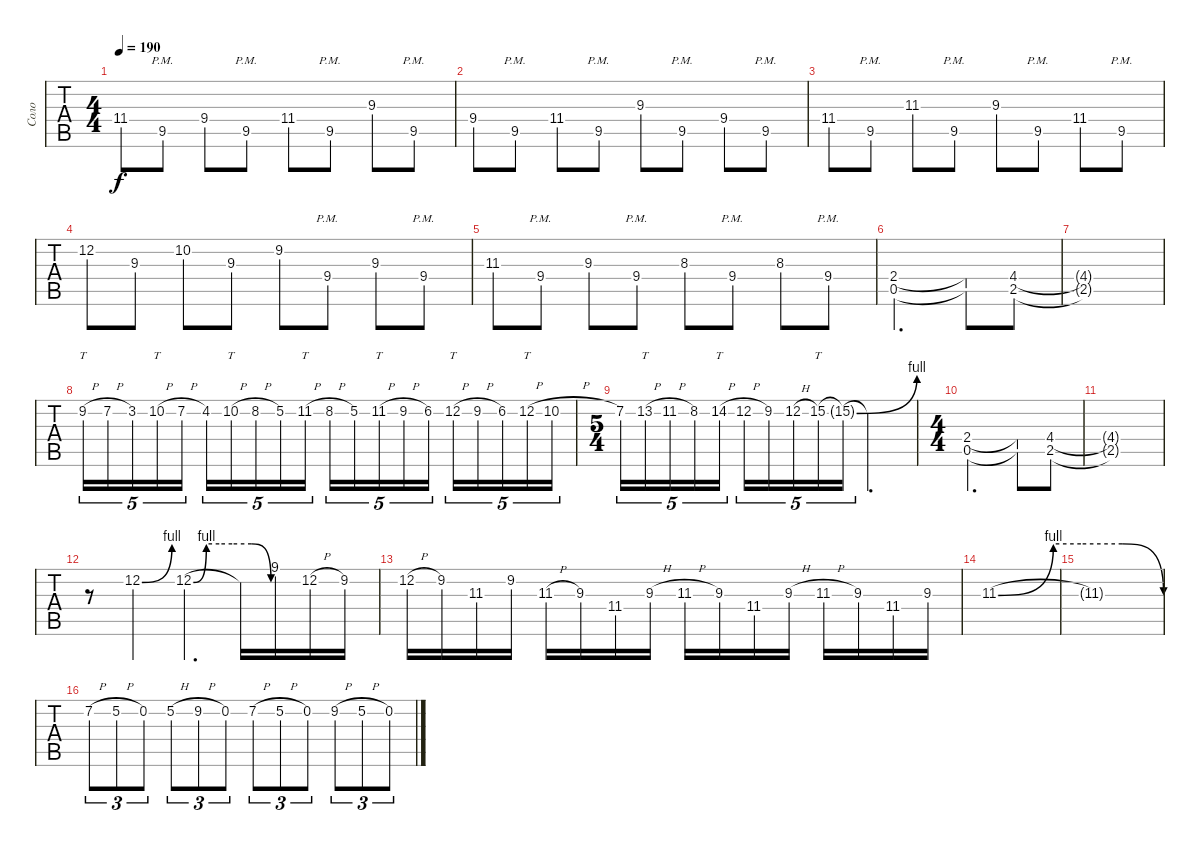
\track ("Соло" "Соло") {instrument distortionguitar}
\staff {tabs}
\tuning (E4 B3 G3 D3 A2 E2) {hide}
\ts (4 4)
\tempo 190
\clef g2
\ks c
11.4.8{dy f} 9.5{pm}.8 9.4.8 9.5{pm}.8 11.4.8 9.5{pm}.8 9.3.8 9.5{pm}.8 |
9.4.8 9.5{pm}.8 11.4.8 9.5{pm}.8 9.3.8 9.5{pm}.8 9.4.8 9.5{pm}.8 |
11.4.8 9.5{pm}.8 11.3.8 9.5{pm}.8 9.3.8 9.5{pm}.8 11.4.8 9.5{pm}.8 |
12.2.8 9.3.8 10.2.8 9.3.8 9.2.8 9.4{pm}.8 9.3.8 9.4{pm}.8 |
11.3.8 9.4{pm}.8 9.3.8 9.4{pm}.8 8.3.8 9.4{pm}.8 8.3.8 9.4{pm}.8 |
(2.4 0.5).2{d} (2.4{t} 0.5{t}).8 (4.4 2.5).8 |
(4.4{t} 2.5{t}).1 |
9.2{h}.16{tt tu (5 4)} 7.2{h}.16{tu (5 4)} 3.2.16{tu (5 4)} 10.2{h}.16{tt tu (5 4)} 7.2{h}.16{tu (5 4)} 4.2.16{tu (5 4)} 10.2{h}.16{tt tu (5 4)} 8.2{h}.16{tu (5 4)} 5.2.16{tu (5 4)} 11.2{h}.16{tt tu (5 4)} 8.2{h}.16{tu (5 4)} 5.2.16{tu (5 4)} 11.2{h}.16{tt tu (5 4)} 9.2{h}.16{tu (5 4)} 6.2.16{tu (5 4)} 12.2{h}.16{tt tu (5 4)} 9.2{h}.16{tu (5 4)} 6.2.16{tu (5 4)} 12.2{h}.16{tt tu (5 4)} 10.2{h}.16{tu (5 4)} |
\ts (5 4)
7.2.16{tu (5 4)} 13.2{h}.16{tt tu (5 4)} 11.2{h}.16{tu (5 4)} 8.2.16{tu (5 4)} 14.2{h}.16{tt tu (5 4)} 12.2{h}.16{tu (5 4)} 9.2.16{tu (5 4)} 12.2{h}.16{tu (5 4)} 15.2.16{tt tu (5 4)} 15.2{be (bend 0 0 60 4) t}.16{tu (5 4)} 15.2{t}.2{d} |
\ts (4 4)
(2.4 0.5).2{d} (2.4{t} 0.5{t}).8 (4.4 2.5).8 |
(4.4{t} 2.5{t}).1 |
r.8 12.2{be (bend 0 0 60 4)}.4 12.2{be (custom 0 0 10 4 20 4 30 4 45 4 60 0)}.4{d} 12.2{t}.16 9.1.16 12.2{h}.16 9.2.16 |
12.2{h}.16 9.2.16 11.3.16 9.2.16 11.3{h}.16 9.3.16 11.4.16 9.3{h}.16 11.3{h}.16 9.3.16 11.4.16 9.3{h}.16 11.3{h}.16 9.3.16 11.4.16 9.3.16 |
11.3{be (custom 0 0 20 4 30 4 45 4 60 0)}.1 |
11.3{t}.1 |
7.2{h}.8{tu (3 2)} 5.2{h}.8{tu (3 2)} 0.2.8{tu (3 2)} 5.2{h}.8{tu (3 2)} 9.2{h}.8{tu (3 2)} 0.2.8{tu (3 2)} 7.2{h}.8{tu (3 2)} 5.2{h}.8{tu (3 2)} 0.2.8{tu (3 2)} 9.2{h}.8{tu (3 2)} 5.2{h}.8{tu (3 2)} 0.2.8{tu (3 2)}
